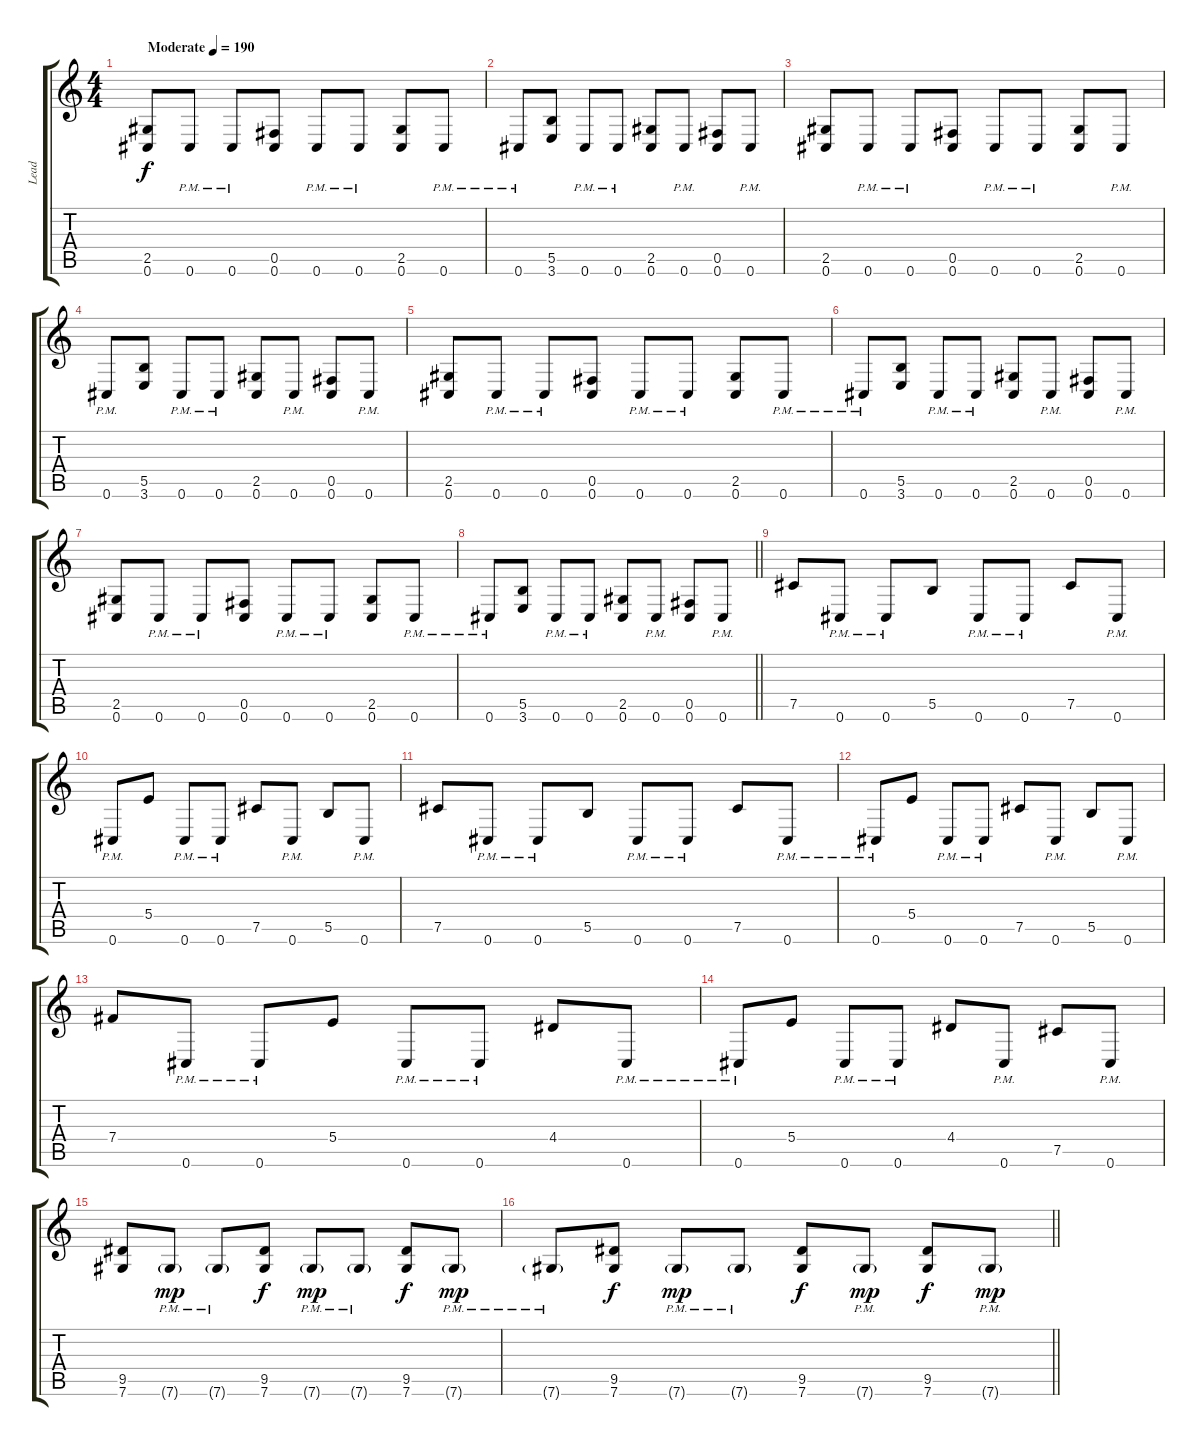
\track ("Lead" "Lead") {instrument distortionguitar}
\staff {score tabs}
\tuning (Db4 Ab3 E3 B2 Gb2 Db2) {hide}
\ts (4 4)
\tempo (190 "Moderate")
\clef g2
\ks c
(2.5 0.6).8{dy f instrument distortionguitar} 0.6{pm}.8 0.6{pm}.8 (0.5 0.6).8 0.6{pm}.8 0.6{pm}.8 (2.5 0.6).8 0.6{pm}.8 |
0.6{pm}.8 (5.5 3.6).8 0.6{pm}.8 0.6{pm}.8 (2.5 0.6).8 0.6{pm}.8 (0.5 0.6).8 0.6{pm}.8 |
(2.5 0.6).8 0.6{pm}.8 0.6{pm}.8 (0.5 0.6).8 0.6{pm}.8 0.6{pm}.8 (2.5 0.6).8 0.6{pm}.8 |
0.6{pm}.8 (5.5 3.6).8 0.6{pm}.8 0.6{pm}.8 (2.5 0.6).8 0.6{pm}.8 (0.5 0.6).8 0.6{pm}.8 |
(2.5 0.6).8 0.6{pm}.8 0.6{pm}.8 (0.5 0.6).8 0.6{pm}.8 0.6{pm}.8 (2.5 0.6).8 0.6{pm}.8 |
0.6{pm}.8 (5.5 3.6).8 0.6{pm}.8 0.6{pm}.8 (2.5 0.6).8 0.6{pm}.8 (0.5 0.6).8 0.6{pm}.8 |
(2.5 0.6).8 0.6{pm}.8 0.6{pm}.8 (0.5 0.6).8 0.6{pm}.8 0.6{pm}.8 (2.5 0.6).8 0.6{pm}.8 |
\barLineRight lightlight
0.6{pm}.8 (5.5 3.6).8 0.6{pm}.8 0.6{pm}.8 (2.5 0.6).8 0.6{pm}.8 (0.5 0.6).8 0.6{pm}.8 |
7.5.8 0.6{pm}.8 0.6{pm}.8 5.5.8 0.6{pm}.8 0.6{pm}.8 7.5.8 0.6{pm}.8 |
0.6{pm}.8 5.4.8 0.6{pm}.8 0.6{pm}.8 7.5.8 0.6{pm}.8 5.5.8 0.6{pm}.8 |
7.5.8 0.6{pm}.8 0.6{pm}.8 5.5.8 0.6{pm}.8 0.6{pm}.8 7.5.8 0.6{pm}.8 |
0.6{pm}.8 5.4.8 0.6{pm}.8 0.6{pm}.8 7.5.8 0.6{pm}.8 5.5.8 0.6{pm}.8 |
7.4.8 0.6{pm}.8 0.6{pm}.8 5.4.8 0.6{pm}.8 0.6{pm}.8 4.4.8 0.6{pm}.8 |
0.6{pm}.8 5.4.8 0.6{pm}.8 0.6{pm}.8 4.4.8 0.6{pm}.8 7.5.8 0.6{pm}.8 |
(9.5 7.6).8 7.6{g pm}.8{dy mp} 7.6{g pm}.8 (9.5 7.6).8{dy f} 7.6{g pm}.8{dy mp} 7.6{g pm}.8 (9.5 7.6).8{dy f} 7.6{g pm}.8{dy mp} |
\barLineRight lightlight
7.6{g pm}.8 (9.5 7.6).8{dy f} 7.6{g pm}.8{dy mp} 7.6{g pm}.8 (9.5 7.6).8{dy f} 7.6{g pm}.8{dy mp} (9.5 7.6).8{dy f} 7.6{g pm}.8{dy mp}
